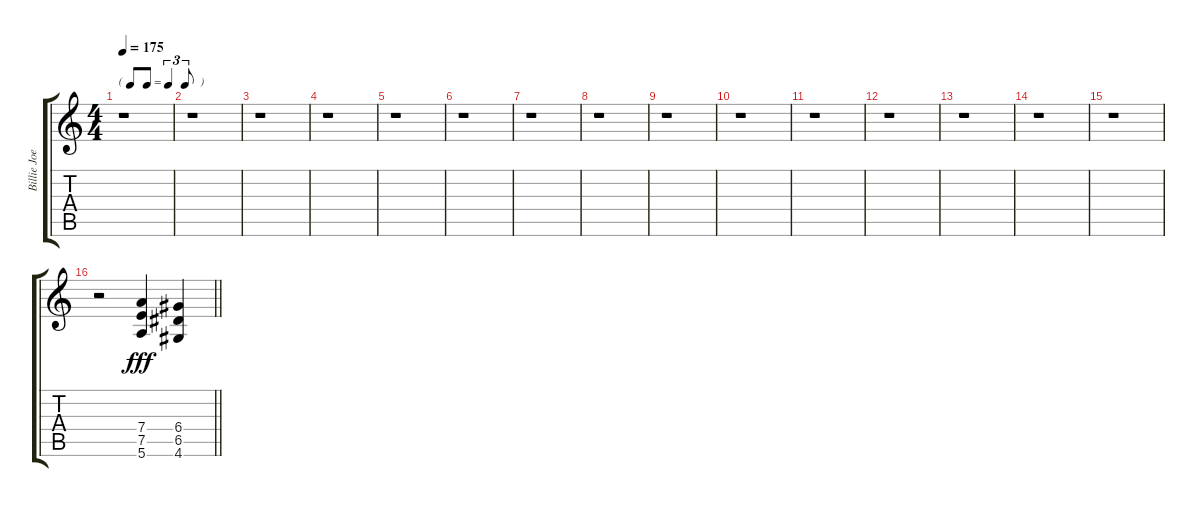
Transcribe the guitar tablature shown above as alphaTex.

\track ("Billie Joe" "Billie Joe") {instrument distortionguitar}
\staff {score tabs}
\tuning (E4 B3 G3 D3 A2 E2) {hide}
\ts (4 4)
\tf triplet8th
\tempo 175
\clef g2
\ks c
r.1{dy fff} |
r.1 |
r.1 |
r.1 |
r.1 |
r.1 |
r.1 |
r.1 |
r.1 |
r.1 |
r.1 |
r.1 |
r.1 |
r.1 |
r.1 |
\barLineRight lightlight
r.2 (7.4 7.5 5.6).4 (6.4 6.5 4.6).4
